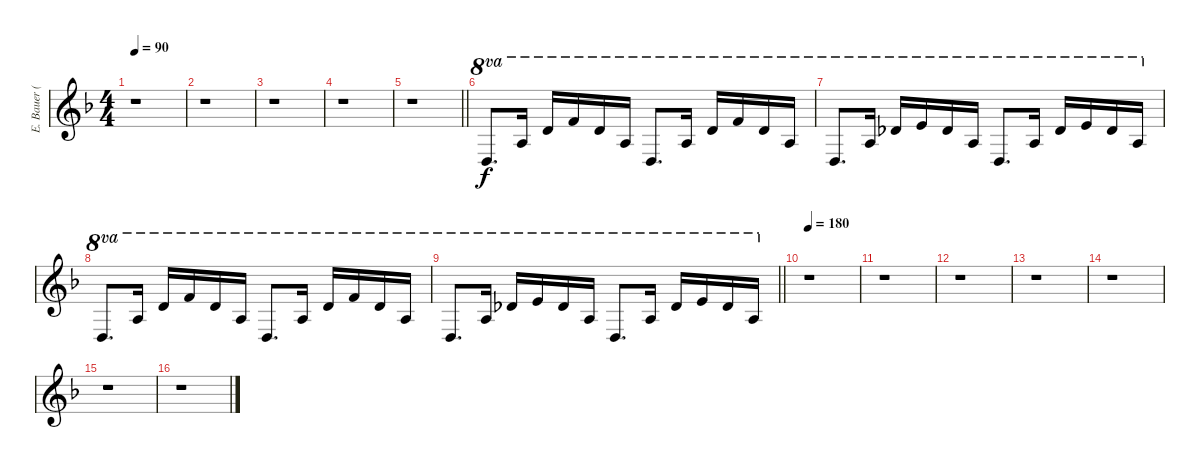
\track ("E. Bauer (Keyboard)" "E. Bauer (") {instrument lead2sawtooth}
\staff {score}
\tuning (E4 B3 G3 D3 A2 E2) {hide}
\ts (4 4)
\tempo 90
\clef g2
\ks dminor
r.1{dy f} |
r.1 |
r.1 |
r.1 |
\barLineRight lightlight
r.1 |
12.4.8{d ot 8va instrument pad1newage} 14.3.16{ot 8va} 15.2.16{ot 8va} 13.1.16{ot 8va} 15.2.16{ot 8va} 14.3.16{ot 8va} 12.4.8{d ot 8va} 14.3.16{ot 8va} 15.2.16{ot 8va} 13.1.16{ot 8va} 15.2.16{ot 8va} 14.3.16{ot 8va} |
12.4.8{d ot 8va} 14.3.16{ot 8va} 14.2.16{ot 8va} 12.1.16{ot 8va} 14.2.16{ot 8va} 14.3.16{ot 8va} 12.4.8{d ot 8va} 14.3.16{ot 8va} 14.2.16{ot 8va} 12.1.16{ot 8va} 14.2.16{ot 8va} 14.3.16{ot 8va} |
12.4.8{d ot 8va} 14.3.16{ot 8va} 15.2.16{ot 8va} 13.1.16{ot 8va} 15.2.16{ot 8va} 14.3.16{ot 8va} 12.4.8{d ot 8va} 14.3.16{ot 8va} 15.2.16{ot 8va} 13.1.16{ot 8va} 15.2.16{ot 8va} 14.3.16{ot 8va} |
\barLineRight lightlight
12.4.8{d ot 8va} 14.3.16{ot 8va} 14.2.16{ot 8va} 12.1.16{ot 8va} 14.2.16{ot 8va} 14.3.16{ot 8va} 12.4.8{d ot 8va} 14.3.16{ot 8va} 14.2.16{ot 8va} 12.1.16{ot 8va} 14.2.16{ot 8va} 14.3.16{ot 8va} |
\tempo 180
r.1 |
r.1 |
r.1 |
r.1 |
r.1 |
r.1 |
r.1
